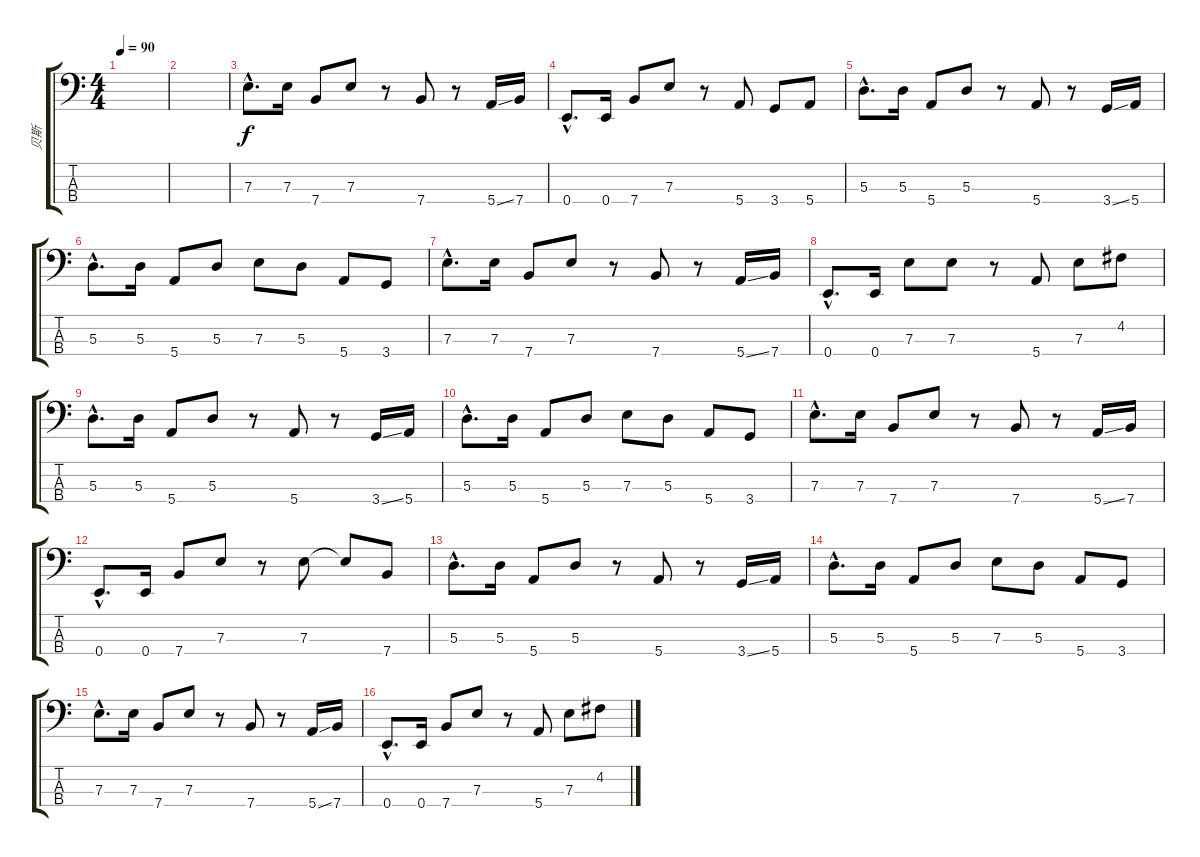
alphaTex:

\track ("贝斯" "贝斯") {instrument electricbassfinger}
\staff {score tabs}
\tuning (G2 D2 A1 E1) {hide}
\ts (4 4)
\tempo 90
\clef f4
\ks c
|
|
7.3{hac}.8{d} 7.3.16 7.4.8 7.3.8 r.8 7.4.8 r.8 5.4{ss}.16 7.4.16 |
0.4{hac}.8{d} 0.4.16 7.4.8 7.3.8 r.8 5.4.8 3.4.8 5.4.8 |
5.3{hac}.8{d} 5.3.16 5.4.8 5.3.8 r.8 5.4.8 r.8 3.4{ss}.16 5.4.16 |
5.3{hac}.8{d} 5.3.16 5.4.8 5.3.8 7.3.8 5.3.8 5.4.8 3.4.8 |
7.3{hac}.8{d} 7.3.16 7.4.8 7.3.8 r.8 7.4.8 r.8 5.4{ss}.16 7.4.16 |
0.4{hac}.8{d} 0.4.16 7.3.8 7.3.8 r.8 5.4.8 7.3.8 4.2.8 |
5.3{hac}.8{d} 5.3.16 5.4.8 5.3.8 r.8 5.4.8 r.8 3.4{ss}.16 5.4.16 |
5.3{hac}.8{d} 5.3.16 5.4.8 5.3.8 7.3.8 5.3.8 5.4.8 3.4.8 |
7.3{hac}.8{d} 7.3.16 7.4.8 7.3.8 r.8 7.4.8 r.8 5.4{ss}.16 7.4.16 |
0.4{hac}.8{d} 0.4.16 7.4.8 7.3.8 r.8 7.3.8 7.3{t}.8 7.4.8 |
5.3{hac}.8{d} 5.3.16 5.4.8 5.3.8 r.8 5.4.8 r.8 3.4{ss}.16 5.4.16 |
5.3{hac}.8{d} 5.3.16 5.4.8 5.3.8 7.3.8 5.3.8 5.4.8 3.4.8 |
7.3{hac}.8{d} 7.3.16 7.4.8 7.3.8 r.8 7.4.8 r.8 5.4{ss}.16 7.4.16 |
0.4{hac}.8{d} 0.4.16 7.4.8 7.3.8 r.8 5.4.8 7.3.8 4.2.8
